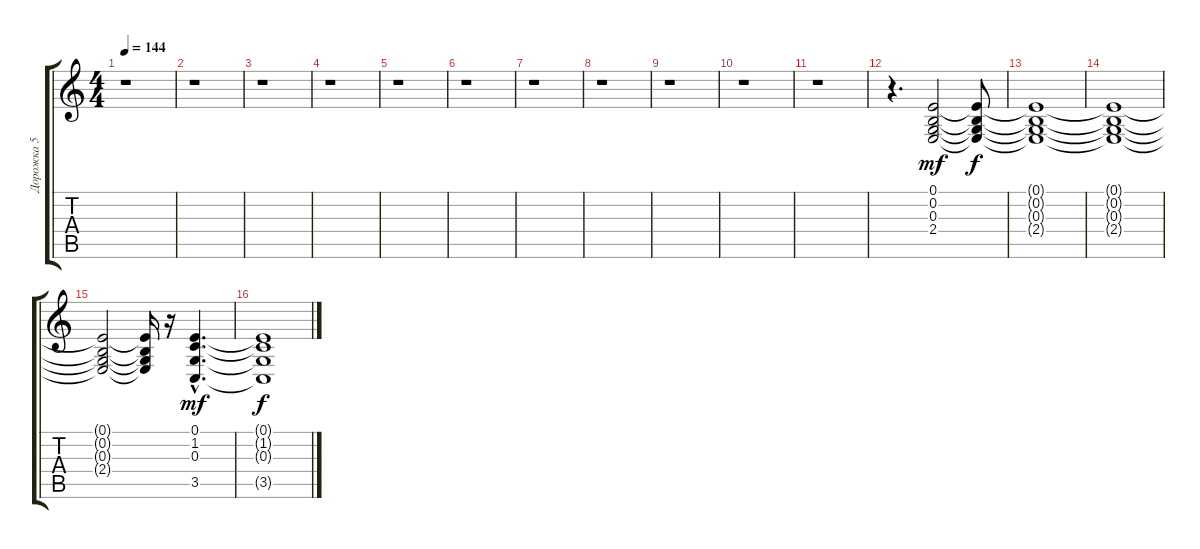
\track ("Дорожка 5" "Дорожка 5") {instrument stringensemble1}
\staff {score tabs}
\tuning (E4 B3 G3 D3 A2 E2) {hide}
\ts (4 4)
\tempo 144
\clef g2
\ks c
r.1{dy f} |
r.1 |
r.1 |
r.1 |
r.1 |
r.1 |
r.1 |
r.1 |
r.1 |
r.1 |
r.1 |
r.4{d} (0.1 0.2 0.3 2.4).2{dy mf} (0.1{t} 0.2{t} 0.3{t} 2.4{t}).8{dy f} |
(0.1{t} 0.2{t} 0.3{t} 2.4{t}).1 |
(0.1{t} 0.2{t} 0.3{t} 2.4{t}).1 |
(0.1{t} 0.2{t} 0.3{t} 2.4{t}).2 (0.1{t} 0.2{t} 0.3{t} 2.4{t}).16 r.16 (0.1{hac} 1.2{hac} 0.3{hac} 3.5{hac}).4{d dy mf} |
(0.1{t} 1.2{t} 0.3{t} 3.5{t}).1{dy f}
